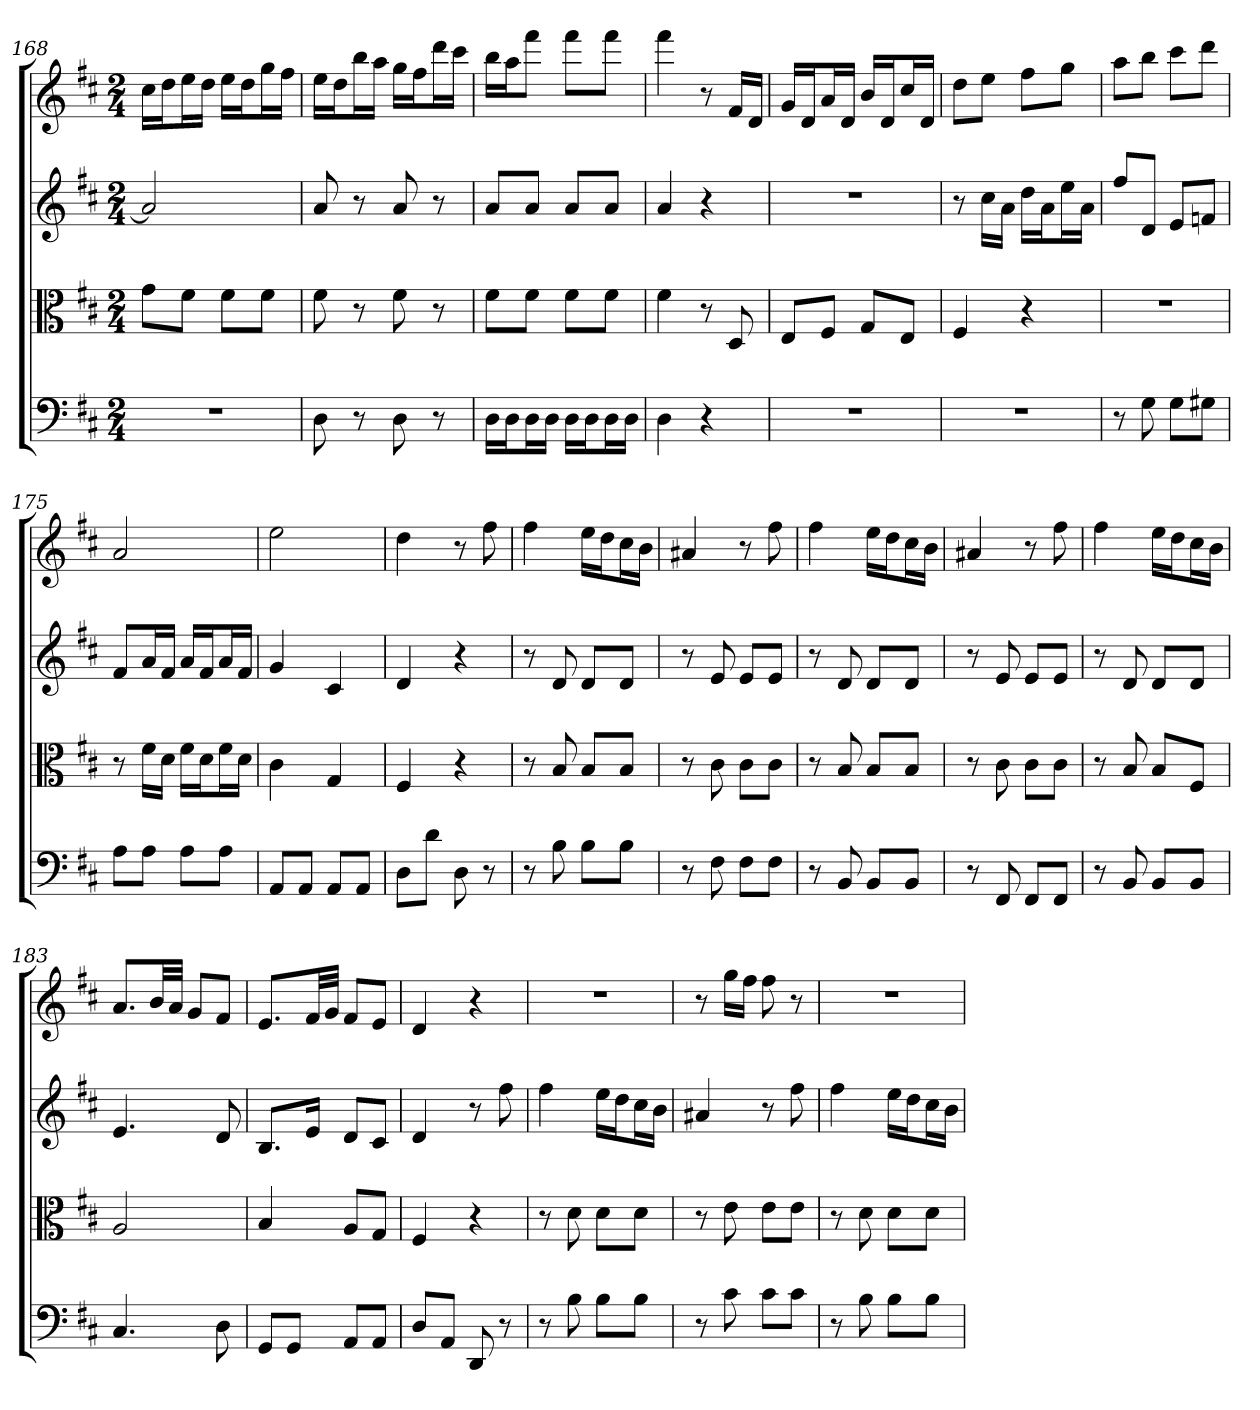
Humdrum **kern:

**kern	**kern	**kern	**kern
*part4	*part3	*part2	*part1
*staff4	*staff3	*staff2	*staff1
*clefF4	*clefC3	*	*
*k[f#c#]	*k[f#c#]	*k[f#c#]	*k[f#c#]
*D:	*D:	*D:	*D:
*M2/4	*M2/4	*M2/4	*M2/4
=168	=168	=168	=168
2r	8g\L	2a]	16cc#LL
.	.	.	16ddJ
.	8f#\J	.	16eeL
.	.	.	16ddJJ
.	8f#\L	.	16eeLL
.	.	.	16ddJ
.	8f#\J	.	16ggL
.	.	.	16ff#JJ
=169	=169	=169	=169
8D	8f#	8a	16eeLL
.	.	.	16ddJ
8r	8r	8r	16bbL
.	.	.	16aaJJ
8D	8f#	8a	16ggLL
.	.	.	16ff#J
8r	8r	8r	16dddL
.	.	.	16ccc#JJ
=170	=170	=170	=170
16D\LL	8f#\L	8aL	16bbLL
16D\J	.	.	16aaJ
16D\L	8f#\J	8aJ	8fff#J
16D\JJ	.	.	.
16D\LL	8f#\L	8aL	8fff#L
16D\J	.	.	.
16D\L	8f#\J	8aJ	8fff#J
16D\JJ	.	.	.
=171	=171	=171	=171
4D	4f#	4a	4fff#
4r	8r	4r	8r
.	8D	.	16f#LL
.	.	.	16dJJ
=172	=172	=172	=172
2r	8E/L	2r	16gLL
.	.	.	16dJ
.	8F#/J	.	16aL
.	.	.	16dJJ
.	8G/L	.	16bLL
.	.	.	16dJ
.	8E/J	.	16cc#L
.	.	.	16dJJ
=173	=173	=173	=173
2r	4F#	8r	8ddL
.	.	16cc#LL	8eeJ
.	.	16aJJ	.
.	4r	16ddLL	8ff#L
.	.	16aJ	.
.	.	16eeL	8ggJ
.	.	16aJJ	.
=174	=174	=174	=174
8r	2r	8ff#L	8aaL
8G	.	8dJ	8bbJ
8G\L	.	8eL	8ccc#L
8G#X\J	.	8fnJ	8dddJ
=175	=175	=175	=175
8A\L	8r	8f#L	2a
8A\J	16f#\LL	16aL	.
.	16d\JJ	16f#JJ	.
8A\L	16f#\LL	16aLL	.
.	16d\J	16f#J	.
8A\J	16f#\L	16aL	.
.	16d\JJ	16f#JJ	.
=176	=176	=176	=176
8AA/L	4c#	4g	2ee
8AA/J	.	.	.
8AA/L	4G	4c#	.
8AA/J	.	.	.
=177	=177	=177	=177
8D\L	4F#	4d	4dd
8d\J	.	.	.
8D	4r	4r	8r
8r	.	.	8ff#
=178	=178	=178	=178
8r	8r	8r	4ff#
8B	8B	8d	.
8B\L	8B/L	8dL	16eeLL
.	.	.	16ddJ
8B\J	8B/J	8dJ	16cc#L
.	.	.	16bJJ
=179	=179	=179	=179
8r	8r	8r	4a#X
8F#	8c#	8e	.
8F#\L	8c#\L	8eL	8r
8F#\J	8c#\J	8eJ	8ff#
=180	=180	=180	=180
8r	8r	8r	4ff#
8BB	8B	8d	.
8BB/L	8B/L	8dL	16eeLL
.	.	.	16ddJ
8BB/J	8B/J	8dJ	16cc#L
.	.	.	16bJJ
=181	=181	=181	=181
8r	8r	8r	4a#X
8FF#	8c#	8e	.
8FF#/L	8c#\L	8eL	8r
8FF#/J	8c#\J	8eJ	8ff#
=182	=182	=182	=182
8r	8r	8r	4ff#
8BB	8B	8d	.
8BB/L	8B/L	8dL	16eeLL
.	.	.	16ddJ
8BB/J	8F#/J	8dJ	16cc#L
.	.	.	16bJJ
=183	=183	=183	=183
4.C#	2A	4.e	8.aL
.	.	.	32bLL
.	.	.	32aJJJ
.	.	.	8gL
8D	.	8d	8f#J
=184	=184	=184	=184
8GG/L	4B	8.BL	8.eL
8GG/J	.	.	.
.	.	16eJk	32f#LL
.	.	.	32gJJJ
8AA/L	8A/L	8dL	8f#L
8AA/J	8G/J	8c#J	8eJ
=185	=185	=185	=185
8D/L	4F#	4d	4d
8AA/J	.	.	.
8DD	4r	8r	4r
8r	.	8ff#	.
=186	=186	=186	=186
8r	8r	4ff#	2r
8B	8d	.	.
8B\L	8d\L	16eeLL	.
.	.	16ddJ	.
8B\J	8d\J	16cc#L	.
.	.	16bJJ	.
=187	=187	=187	=187
8r	8r	4a#X	8r
8c#	8e	.	16ggLL
.	.	.	16ff#JJ
8c#\L	8e\L	8r	8ff#
8c#\J	8e\J	8ff#	8r
=188	=188	=188	=188
8r	8r	4ff#	2r
8B	8d	.	.
8B\L	8d\L	16eeLL	.
.	.	16ddJ	.
8B\J	8d\J	16cc#L	.
.	.	16bJJ	.
=	=	=	=
*-	*-	*-	*-
